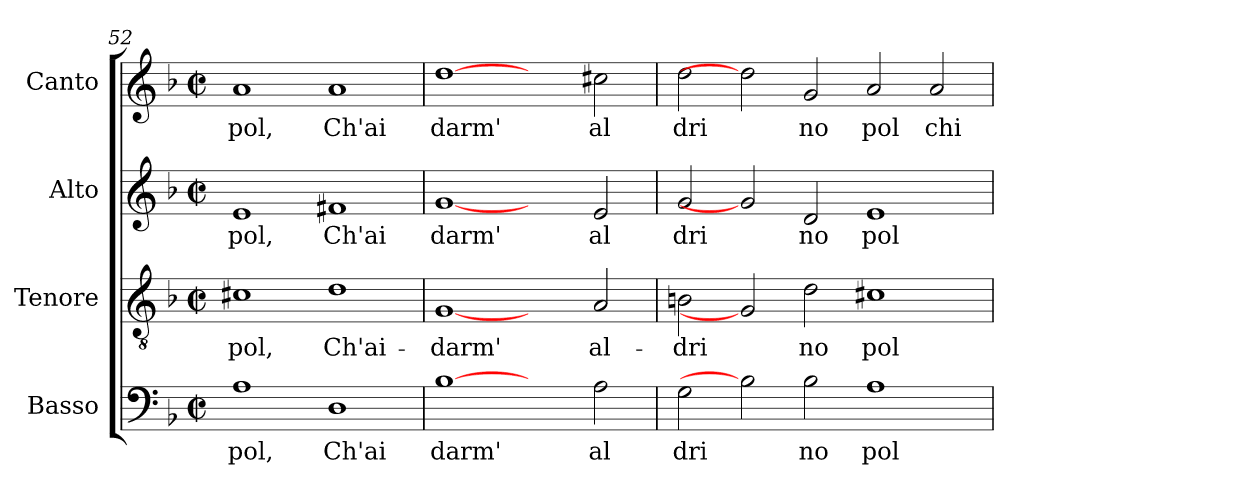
**kern	**text	**kern	**text	**kern	**text	**kern	**text
*part4	*part4	*part3	*part3	*part2	*part2	*part1	*part1
*staff4	*staff4	*staff3	*staff3	*staff2	*staff2	*staff1	*staff1
*I"Basso	*	*I"Tenore	*	*I"Alto	*	*I"Canto	*
*clefF4	*	*clefGv2	*	*clefG2	*	*clefG2	*
*k[b-]	*	*k[b-]	*	*k[b-]	*	*k[b-]	*
*F:	*	*F:	*	*F:	*	*F:	*
*M2/2	*	*M2/2	*	*M2/2	*	*M2/2	*
*met(c|)	*	*met(c|)	*	*met(c|)	*	*met(c|)	*
=52	=52	=52	=52	=52	=52	=52	=52
!	!LO:LY:b:cj	!	!LO:LY:b:cj	!	!LO:LY:b:cj	!	!LO:LY:b:cj
1A	pol,	1c#X	pol,	1e	pol,	1a	pol,
!	!LO:LY:b:cj	!	!LO:LY:b:cj	!	!LO:LY:b:cj	!	!LO:LY:b:cj
1D	Ch'ai	1d	Ch'ai-	1f#X	Ch'ai	1a	Ch'ai
=53	=53	=53	=53	=53	=53	=53	=53
!	!LO:LY:b:cj	!	!LO:LY:b:cj	!	!LO:LY:b:cj	!	!LO:LY:b:cj
[1B-	darm'	[1G	-darm'	[1g	darm'	[1dd	darm'
2ryy	.	2ryy	.	2ryy	.	2ryy	.
!	!LO:LY:b:cj	!	!LO:LY:b:cj	!	!LO:LY:b:cj	!	!LO:LY:b:cj
2A\	al	2A/	al-	2e/	al	2cc#X\	al
!!LO:PB:g=z
=54	=54	=54	=54	=54	=54	=54	=54
!	!LO:LY:b:cj	!	!LO:LY:b:cj	!	!LO:LY:b:cj	!	!LO:LY:b:cj
2G\	dri	2Bn\	-dri	2g/	dri	2dd\	dri
2B-]	.	2G]	.	2g]	.	2dd]	.
!	!LO:LY:b:cj	!	!LO:LY:b:cj	!	!LO:LY:b:cj	!	!LO:LY:b:cj
2B-\	no	2d\	no	2d/	no	2g/	no
!	!LO:LY:b:cj	!	!LO:LY:b:cj	!	!LO:LY:b:cj	!	!LO:LY:b:cj
1A	pol	1c#X	pol	1e	pol	2a/	pol
!	!	!	!	!	!	!	!LO:LY:b:cj
.	.	.	.	.	.	2a/	chi
=	=	=	=	=	=	=	=
*-	*-	*-	*-	*-	*-	*-	*-
